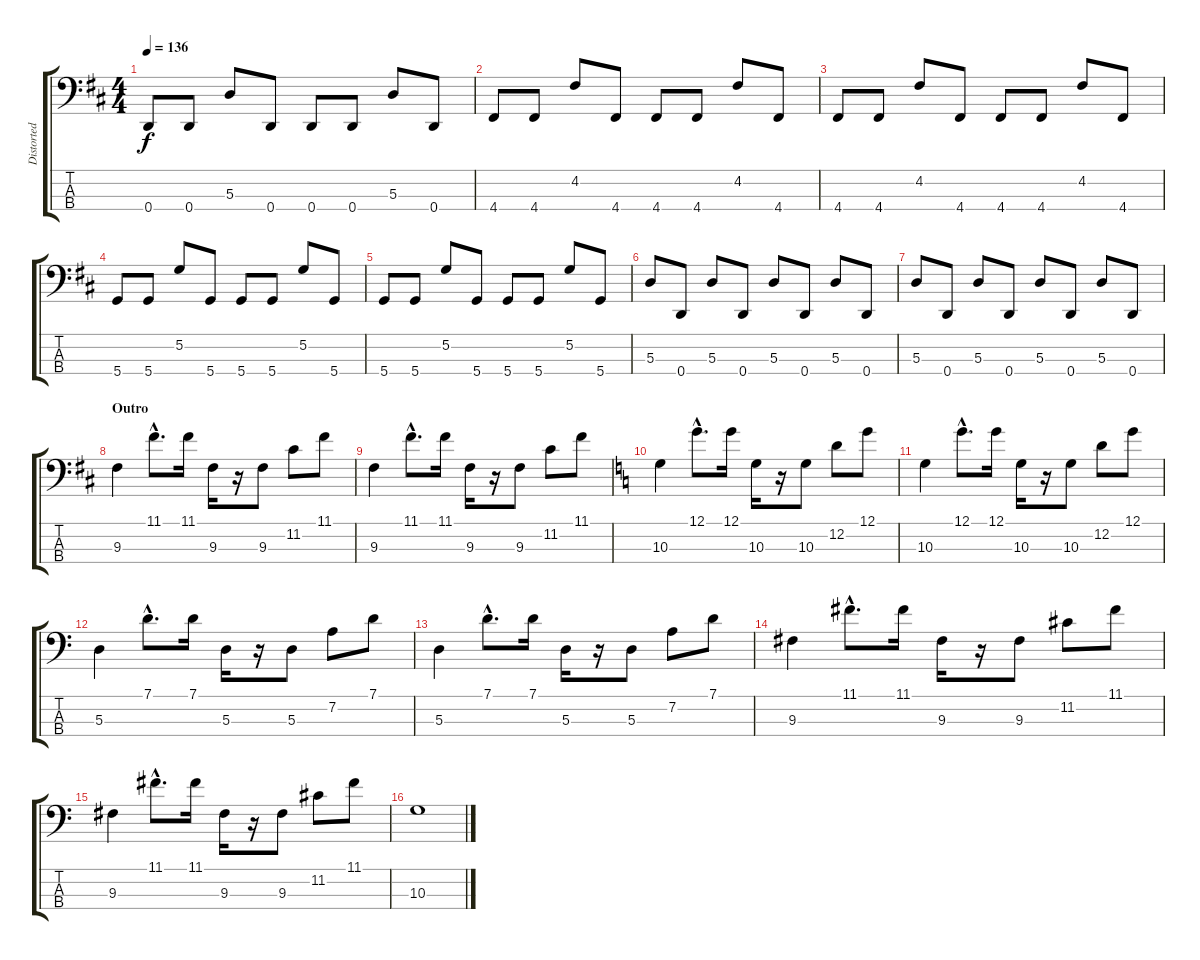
\track ("Distorted Bass Drop D" "Distorted ") {instrument distortionguitar}
\staff {score tabs}
\tuning (G2 D2 A1 D1) {hide}
\ts (4 4)
\tempo 136
\clef f4
\ks d
0.4.8{dy f} 0.4.8 5.3.8 0.4.8 0.4.8 0.4.8 5.3.8 0.4.8 |
4.4.8 4.4.8 4.2.8 4.4.8 4.4.8 4.4.8 4.2.8 4.4.8 |
4.4.8 4.4.8 4.2.8 4.4.8 4.4.8 4.4.8 4.2.8 4.4.8 |
5.4.8 5.4.8 5.2.8 5.4.8 5.4.8 5.4.8 5.2.8 5.4.8 |
5.4.8 5.4.8 5.2.8 5.4.8 5.4.8 5.4.8 5.2.8 5.4.8 |
5.3.8 0.4.8 5.3.8 0.4.8 5.3.8 0.4.8 5.3.8 0.4.8 |
5.3.8 0.4.8 5.3.8 0.4.8 5.3.8 0.4.8 5.3.8 0.4.8 |
\section ("" "Outro")
9.3.4 11.1{hac}.8{d} 11.1.16 9.3.16 r.16 9.3.8 11.2.8 11.1.8 |
9.3.4 11.1{hac}.8{d} 11.1.16 9.3.16 r.16 9.3.8 11.2.8 11.1.8 |
\ks c
10.3.4 12.1{hac}.8{d} 12.1.16 10.3.16 r.16 10.3.8 12.2.8 12.1.8 |
10.3.4 12.1{hac}.8{d} 12.1.16 10.3.16 r.16 10.3.8 12.2.8 12.1.8 |
5.3.4 7.1{hac}.8{d} 7.1.16 5.3.16 r.16 5.3.8 7.2.8 7.1.8 |
5.3.4 7.1{hac}.8{d} 7.1.16 5.3.16 r.16 5.3.8 7.2.8 7.1.8 |
9.3.4 11.1{hac}.8{d} 11.1.16 9.3.16 r.16 9.3.8 11.2.8 11.1.8 |
9.3.4 11.1{hac}.8{d} 11.1.16 9.3.16 r.16 9.3.8 11.2.8 11.1.8 |
10.3.1
